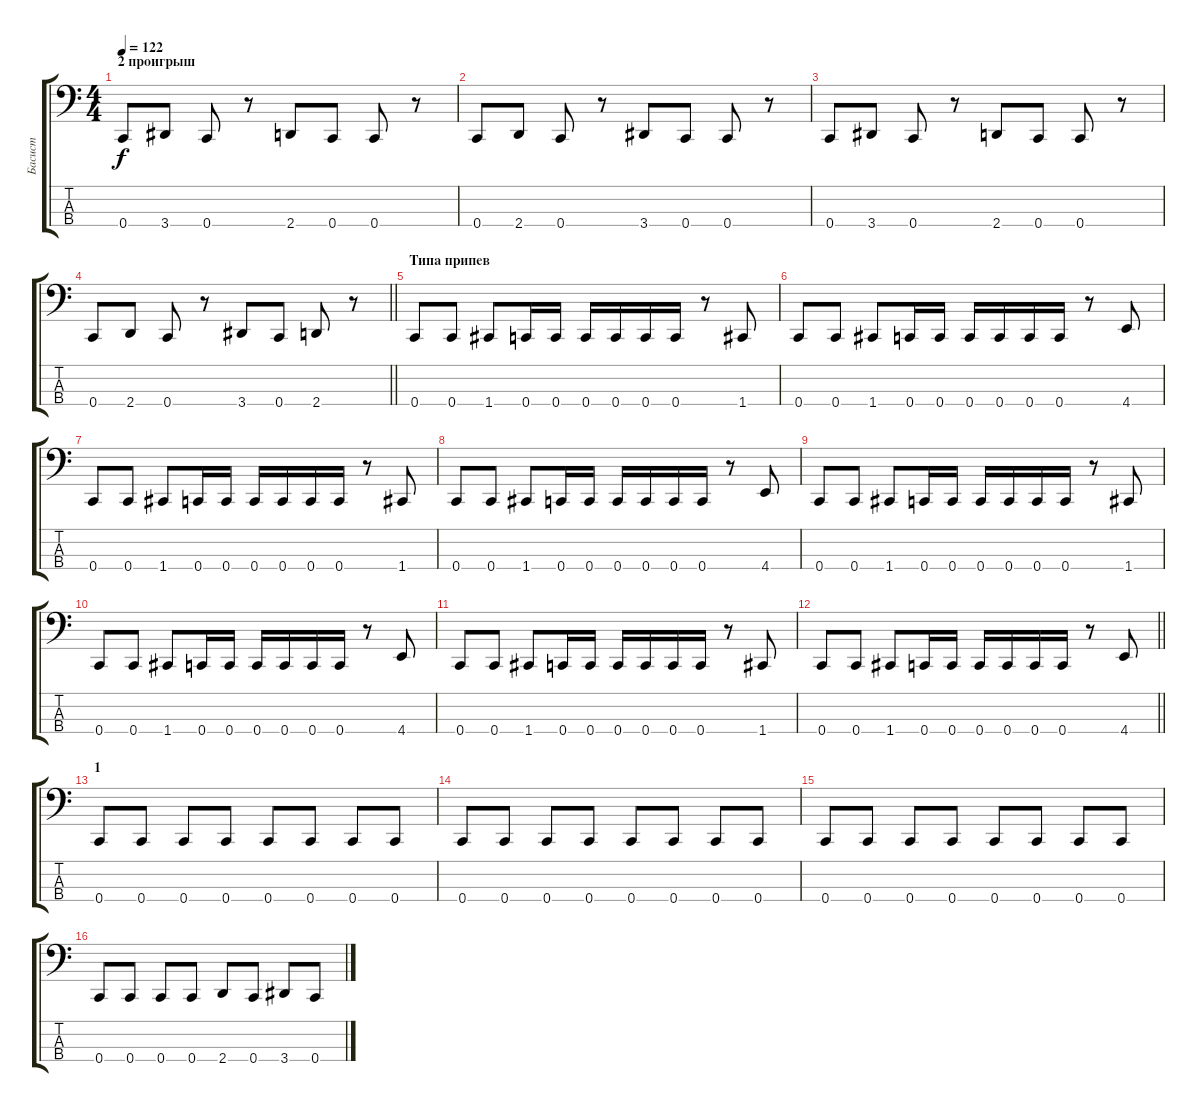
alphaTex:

\track ("Басист" "Басист") {instrument electricbassfinger}
\staff {score tabs}
\tuning (F2 C2 G1 C1) {hide}
\ts (4 4)
\section ("" "2 проигрыш")
\tempo 122
\clef f4
\ks c
0.4.8{dy f} 3.4.8 0.4.8 r.8 2.4.8 0.4.8 0.4.8 r.8 |
0.4.8 2.4.8 0.4.8 r.8 3.4.8 0.4.8 0.4.8 r.8 |
0.4.8 3.4.8 0.4.8 r.8 2.4.8 0.4.8 0.4.8 r.8 |
\barLineRight lightlight
0.4.8 2.4.8 0.4.8 r.8 3.4.8 0.4.8 2.4.8 r.8 |
\section ("" "Типа припев")
0.4.8 0.4.8 1.4.8 0.4.16 0.4.16 0.4.16 0.4.16 0.4.16 0.4.16 r.8 1.4.8 |
0.4.8 0.4.8 1.4.8 0.4.16 0.4.16 0.4.16 0.4.16 0.4.16 0.4.16 r.8 4.4.8 |
0.4.8 0.4.8 1.4.8 0.4.16 0.4.16 0.4.16 0.4.16 0.4.16 0.4.16 r.8 1.4.8 |
0.4.8 0.4.8 1.4.8 0.4.16 0.4.16 0.4.16 0.4.16 0.4.16 0.4.16 r.8 4.4.8 |
0.4.8 0.4.8 1.4.8 0.4.16 0.4.16 0.4.16 0.4.16 0.4.16 0.4.16 r.8 1.4.8 |
0.4.8 0.4.8 1.4.8 0.4.16 0.4.16 0.4.16 0.4.16 0.4.16 0.4.16 r.8 4.4.8 |
0.4.8 0.4.8 1.4.8 0.4.16 0.4.16 0.4.16 0.4.16 0.4.16 0.4.16 r.8 1.4.8 |
\barLineRight lightlight
0.4.8 0.4.8 1.4.8 0.4.16 0.4.16 0.4.16 0.4.16 0.4.16 0.4.16 r.8 4.4.8 |
\section ("" "1")
0.4.8 0.4.8 0.4.8 0.4.8 0.4.8 0.4.8 0.4.8 0.4.8 |
0.4.8 0.4.8 0.4.8 0.4.8 0.4.8 0.4.8 0.4.8 0.4.8 |
0.4.8 0.4.8 0.4.8 0.4.8 0.4.8 0.4.8 0.4.8 0.4.8 |
0.4.8 0.4.8 0.4.8 0.4.8 2.4.8 0.4.8 3.4.8 0.4.8
